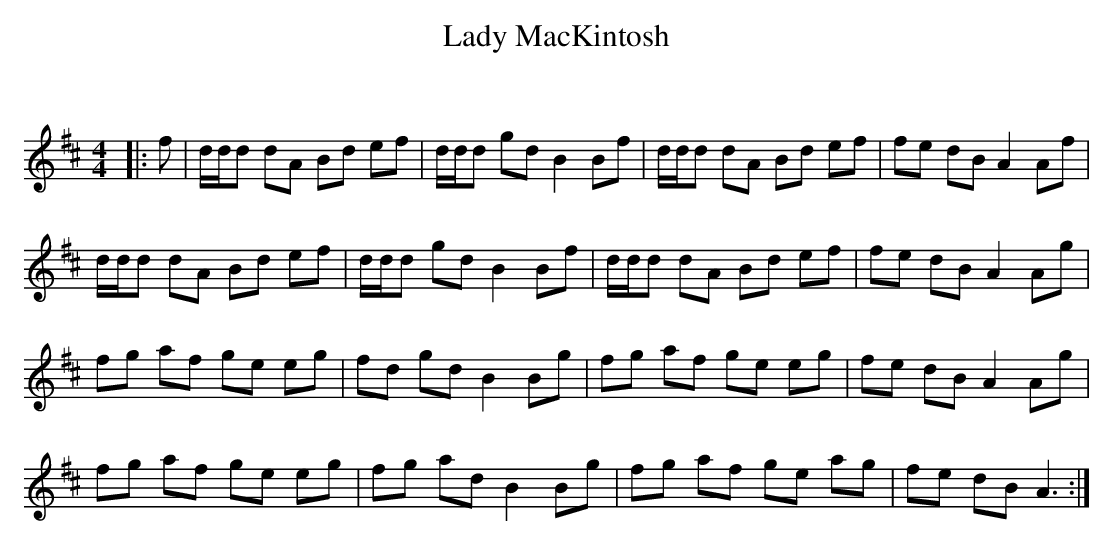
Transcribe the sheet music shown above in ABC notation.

X:1
T: Lady MacKintosh
C:
Q: 232
K:D
M:4/4
L:1/8
|:f|d1/2d1/2d dA Bd ef|d1/2d1/2d gd B2 Bf|d1/2d1/2d dA Bd ef|fe dB A2 Af|
d1/2d1/2d dA Bd ef|d1/2d1/2d gd B2 Bf|d1/2d1/2d dA Bd ef|fe dB A2 Ag|
fg af ge eg|fd gd B2 Bg|fg af ge eg|fe dB A2 Ag|
fg af ge eg|fg ad B2 Bg|fg af ge ag|fe dB A3:|
